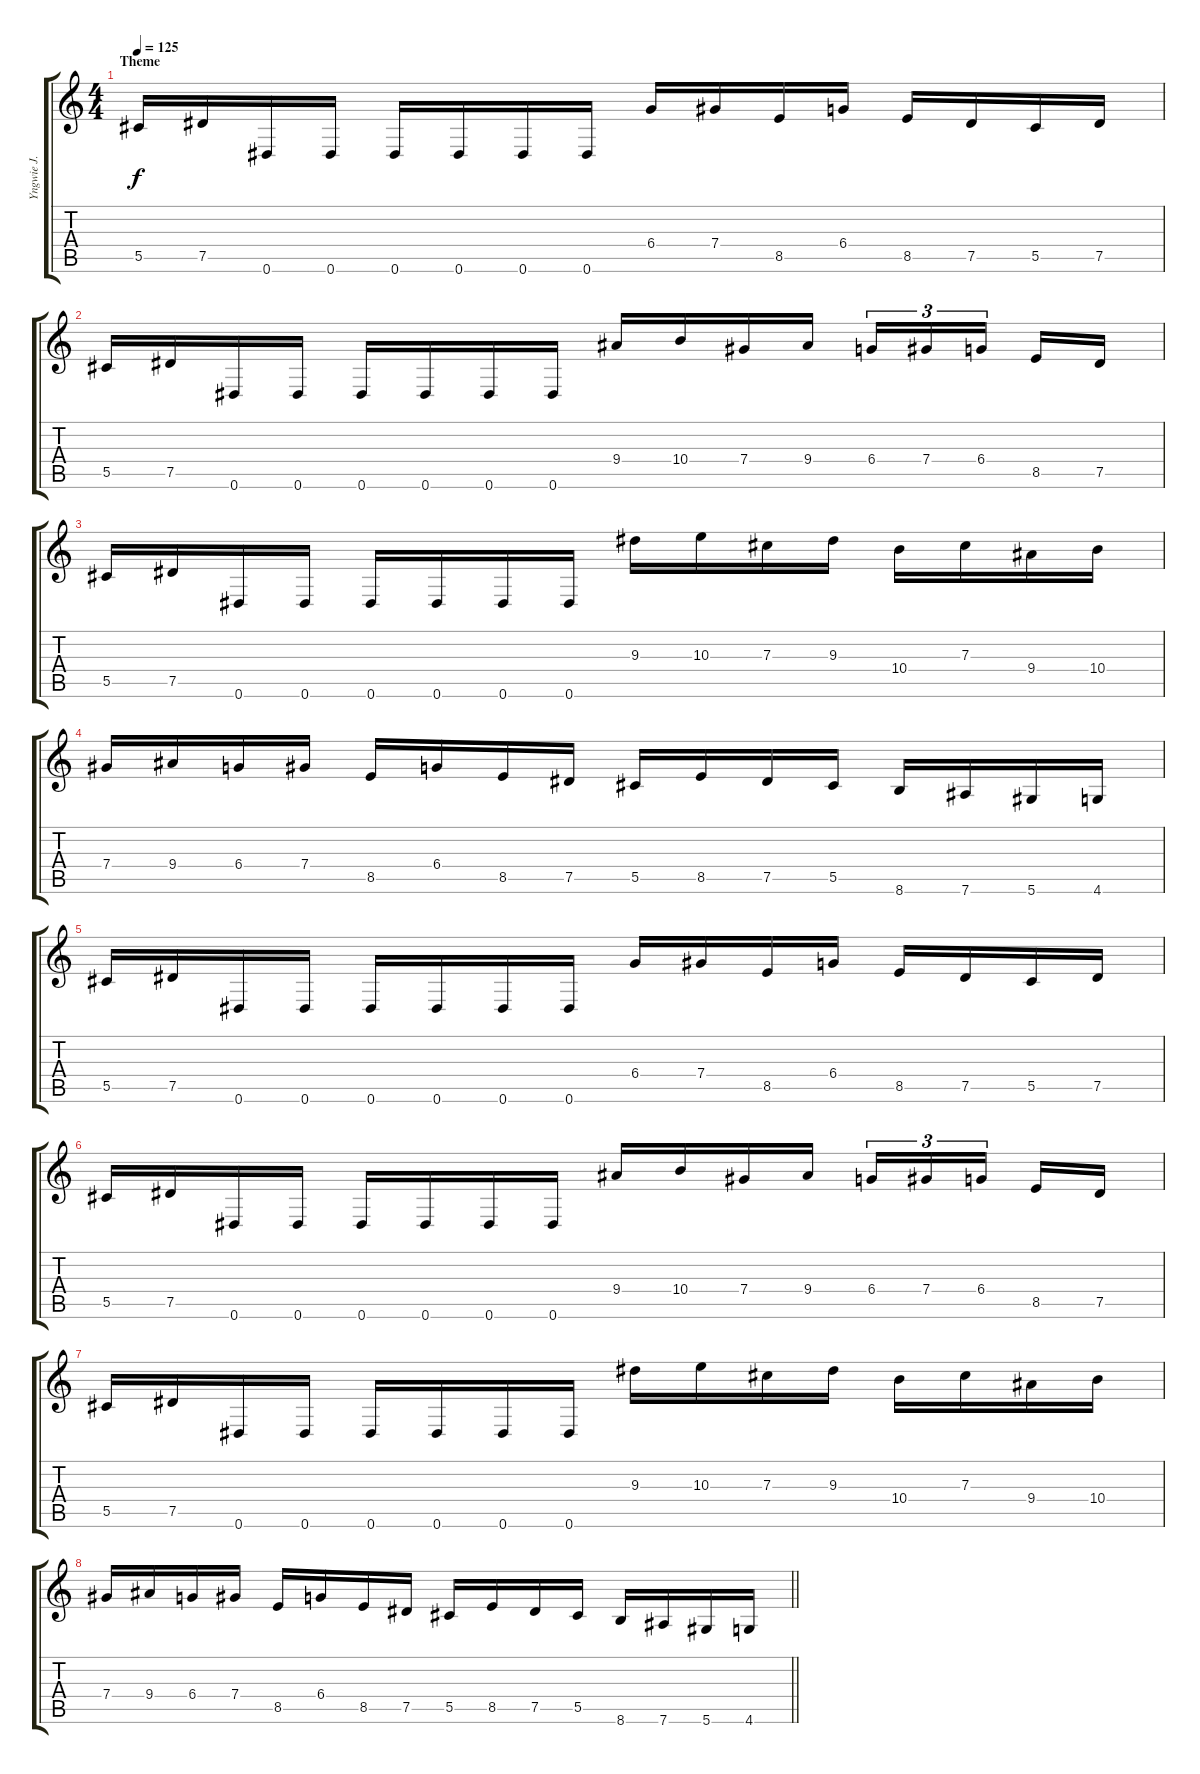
\track ("Yngwie J. Malmsteen" "Yngwie J. ") {instrument overdrivenguitar}
\staff {score tabs}
\tuning (Eb4 Bb3 Gb3 Db3 Ab2 Eb2) {hide}
\ts (4 4)
\section ("" "Theme")
\tempo 125
\clef g2
\ks c
5.5.16{dy f} 7.5.16 0.6.16 0.6.16 0.6.16 0.6.16 0.6.16 0.6.16 6.4.16 7.4.16 8.5.16 6.4.16 8.5.16 7.5.16 5.5.16 7.5.16 |
5.5.16 7.5.16 0.6.16 0.6.16 0.6.16 0.6.16 0.6.16 0.6.16 9.4.16 10.4.16 7.4.16 9.4.16 6.4.16{tu (3 2)} 7.4.16{tu (3 2)} 6.4.16{tu (3 2) beam splitsecondary} 8.5.16 7.5.16 |
5.5.16 7.5.16 0.6.16 0.6.16 0.6.16 0.6.16 0.6.16 0.6.16 9.3.16 10.3.16 7.3.16 9.3.16 10.4.16 7.3.16 9.4.16 10.4.16 |
7.4.16 9.4.16 6.4.16 7.4.16 8.5.16 6.4.16 8.5.16 7.5.16 5.5.16 8.5.16 7.5.16 5.5.16 8.6.16 7.6.16 5.6.16 4.6.16 |
5.5.16 7.5.16 0.6.16 0.6.16 0.6.16 0.6.16 0.6.16 0.6.16 6.4.16 7.4.16 8.5.16 6.4.16 8.5.16 7.5.16 5.5.16 7.5.16 |
5.5.16 7.5.16 0.6.16 0.6.16 0.6.16 0.6.16 0.6.16 0.6.16 9.4.16 10.4.16 7.4.16 9.4.16 6.4.16{tu (3 2)} 7.4.16{tu (3 2)} 6.4.16{tu (3 2) beam splitsecondary} 8.5.16 7.5.16 |
5.5.16 7.5.16 0.6.16 0.6.16 0.6.16 0.6.16 0.6.16 0.6.16 9.3.16 10.3.16 7.3.16 9.3.16 10.4.16 7.3.16 9.4.16 10.4.16 |
\barLineRight lightlight
7.4.16 9.4.16 6.4.16 7.4.16 8.5.16 6.4.16 8.5.16 7.5.16 5.5.16 8.5.16 7.5.16 5.5.16 8.6.16 7.6.16 5.6.16 4.6.16
